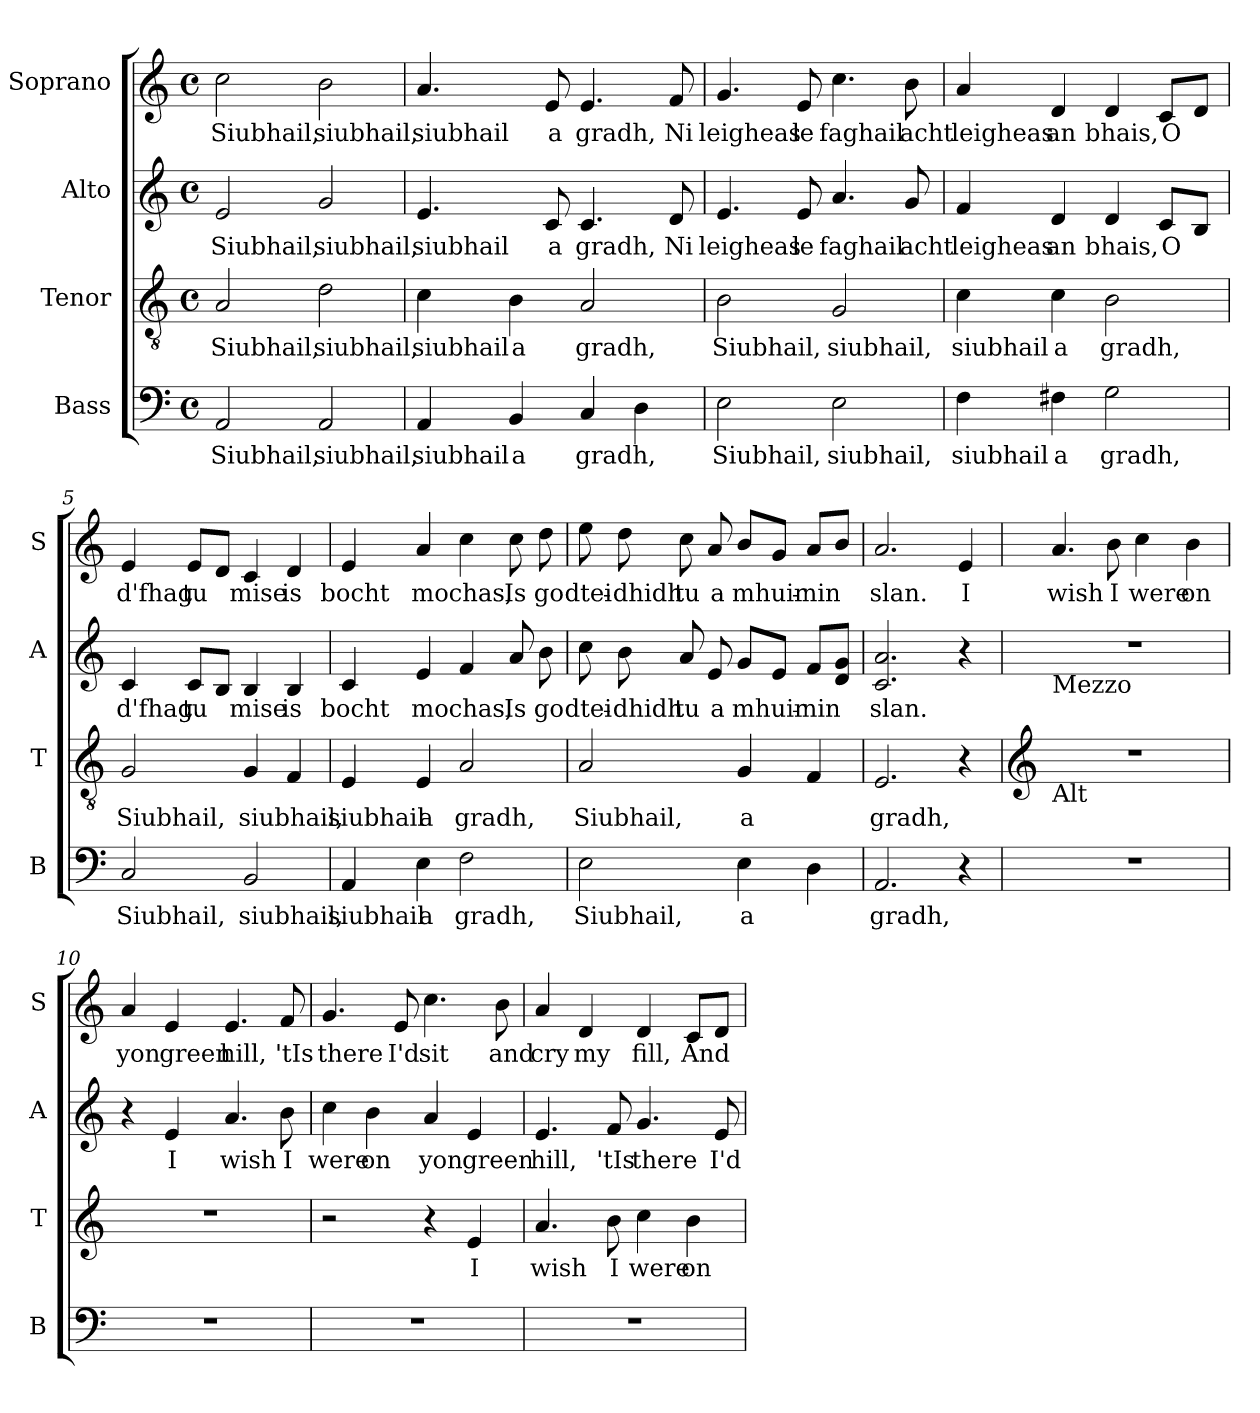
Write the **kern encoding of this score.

**kern	**text	**kern	**text	**kern	**text	**kern	**text
*part4	*part4	*part3	*part3	*part2	*part2	*part1	*part1
*staff4	*staff4	*staff3	*staff3	*staff2	*staff2	*staff1	*staff1
*I"Bass	*	*I"Tenor	*	*I"Alto	*	*I"Soprano	*
*I'B	*	*I'T	*	*I'A	*	*I'S	*
*clefF4	*	*clefGv2	*	*clefG2	*	*clefG2	*
*k[]	*	*k[]	*	*k[]	*	*k[]	*
*C:	*	*C:	*	*C:	*	*C:	*
*M4/4	*	*M4/4	*	*M4/4	*	*M4/4	*
*met(c)	*	*met(c)	*	*met(c)	*	*met(c)	*
=1	=1	=1	=1	=1	=1	=1	=1
!	!LO:LY:b	!	!LO:LY:b	!	!LO:LY:b	!	!LO:LY:b
2AA/	Siubhail,	2A/	Siubhail,	2e/	Siubhail,	2cc\	Siubhail,
!	!LO:LY:b	!	!LO:LY:b	!	!LO:LY:b	!	!LO:LY:b
2AA/	siubhail,	2d\	siubhail,	2g/	siubhail,	2b\	siubhail,
=2	=2	=2	=2	=2	=2	=2	=2
!	!LO:LY:b	!	!LO:LY:b	!	!LO:LY:b	!	!LO:LY:b
4AA/	siubhail	4c\	siubhail	4.e/	siubhail	4.a/	siubhail
!	!LO:LY:b	!	!LO:LY:b	!	!	!	!
4BB/	a	4B\	a	.	.	.	.
!	!	!	!	!	!LO:LY:b	!	!LO:LY:b
.	.	.	.	8c/	a	8e/	a
!	!LO:LY:b	!	!LO:LY:b	!	!LO:LY:b	!	!LO:LY:b
4C/	gradh,	2A/	gradh,	4.c/	gradh,	4.e/	gradh,
4D\	.	.	.	.	.	.	.
!	!	!	!	!	!LO:LY:b	!	!LO:LY:b
.	.	.	.	8d/	Ni	8f/	Ni
=3	=3	=3	=3	=3	=3	=3	=3
!	!LO:LY:b	!	!LO:LY:b	!	!LO:LY:b	!	!LO:LY:b
2E\	Siubhail,	2B\	Siubhail,	4.e/	leigheas	4.g/	leigheas
!	!	!	!	!	!LO:LY:b	!	!LO:LY:b
.	.	.	.	8e/	le	8e/	le
!	!LO:LY:b	!	!LO:LY:b	!	!LO:LY:b	!	!LO:LY:b
2E\	siubhail,	2G/	siubhail,	4.a/	faghail	4.cc\	faghail
!	!	!	!	!	!LO:LY:b	!	!LO:LY:b
.	.	.	.	8g/	acht	8b\	acht
=4	=4	=4	=4	=4	=4	=4	=4
!	!LO:LY:b	!	!LO:LY:b	!	!LO:LY:b	!	!LO:LY:b
4F\	siubhail	4c\	siubhail	4f/	leigheas	4a/	leigheas
!	!LO:LY:b	!	!LO:LY:b	!	!LO:LY:b	!	!LO:LY:b
4F#X\	a	4c\	a	4d/	an	4d/	an
!	!LO:LY:b	!	!LO:LY:b	!	!LO:LY:b	!	!LO:LY:b
2G\	gradh,	2B\	gradh,	4d/	bhais,	4d/	bhais,
!	!	!	!	!	!LO:LY:b	!	!LO:LY:b
.	.	.	.	8c/L	O	8c/L	O
.	.	.	.	8B/J	.	8d/J	.
!!LO:LB:g=z
=5	=5	=5	=5	=5	=5	=5	=5
!	!LO:LY:b	!	!LO:LY:b	!	!LO:LY:b	!	!LO:LY:b
2C/	Siubhail,	2G/	Siubhail,	4c/	d'fhag	4e/	d'fhag
!	!	!	!	!	!LO:LY:b	!	!LO:LY:b
.	.	.	.	8c/L	tu	8e/L	tu
.	.	.	.	8B/J	.	8d/J	.
!	!LO:LY:b	!	!LO:LY:b	!	!LO:LY:b	!	!LO:LY:b
2BB/	siubhail,	4G/	siubhail,	4B/	mise	4c/	mise
!	!	!	!	!	!LO:LY:b	!	!LO:LY:b
.	.	4F/	.	4B/	is	4d/	is
=6	=6	=6	=6	=6	=6	=6	=6
!	!LO:LY:b	!	!LO:LY:b	!	!LO:LY:b	!	!LO:LY:b
4AA/	siubhail	4E/	siubhail	4c/	bocht	4e/	bocht
!	!LO:LY:b	!	!LO:LY:b	!	!LO:LY:b	!	!LO:LY:b
4E\	a	4E/	a	4e/	mo	4a/	mo
!	!LO:LY:b	!	!LO:LY:b	!	!LO:LY:b	!	!LO:LY:b
2F\	gradh,	2A/	gradh,	4f/	chas,	4cc\	chas,
!	!	!	!	!	!LO:LY:b	!	!LO:LY:b
.	.	.	.	8a/	Is	8cc\	Is
!	!	!	!	!	!LO:LY:b	!	!LO:LY:b
.	.	.	.	8b\	go	8dd\	go
=7	=7	=7	=7	=7	=7	=7	=7
!	!LO:LY:b	!	!LO:LY:b	!	!LO:LY:b	!	!LO:LY:b
2E\	Siubhail,	2A/	Siubhail,	8cc\	dtei-	8ee\	dtei-
!	!	!	!	!	!LO:LY:b	!	!LO:LY:b
.	.	.	.	8b\	-dhidh	8dd\	-dhidh
!	!	!	!	!	!LO:LY:b	!	!LO:LY:b
.	.	.	.	8a/	tu	8cc\	tu
!	!	!	!	!	!LO:LY:b	!	!LO:LY:b
.	.	.	.	8e/	a	8a/	a
!	!LO:LY:b	!	!LO:LY:b	!	!LO:LY:b	!	!LO:LY:b
4E\	a	4G/	a	8g/L	mhuir-	8b/L	mhuir-
.	.	.	.	8e/J	.	8g/J	.
!	!	!	!	!	!LO:LY:b	!	!LO:LY:b
4D\	.	4F/	.	8f/L	-nin	8a/L	-nin
.	.	.	.	8d/ 8g/J	.	8b/J	.
=8	=8	=8	=8	=8	=8	=8	=8
!	!LO:LY:b	!	!LO:LY:b	!	!LO:LY:b	!	!LO:LY:b
2.AA/	gradh,	2.E/	gradh,	2.c/ 2.a/	slan.	2.a/	slan.
!	!	!	!	!	!	!	!LO:LY:b
4r	.	4r	.	4r	.	4e/	I
=9	=9	=9	=9	=9	=9	=9	=9
*	*	*clefG2	*	*	*	*	*
!	!	!	!	!LO:TX:b:t=Mezzo	!	!	!
!	!	!LO:TX:b:t=Alt	!	!	!	!	!
!	!	!	!	!	!	!	!LO:LY:b
1r	.	1r	.	1r	.	4.a/	wish
!	!	!	!	!	!	!	!LO:LY:b
.	.	.	.	.	.	8b\	I
!	!	!	!	!	!	!	!LO:LY:b
.	.	.	.	.	.	4cc\	were
!	!	!	!	!	!	!	!LO:LY:b
.	.	.	.	.	.	4b\	on
!!LO:LB:g=z
=10	=10	=10	=10	=10	=10	=10	=10
!	!	!	!	!	!	!	!LO:LY:b
1r	.	1r	.	4r	.	4a/	yon
!	!	!	!	!	!LO:LY:b	!	!LO:LY:b
.	.	.	.	4e/	I	4e/	green
!	!	!	!	!	!LO:LY:b	!	!LO:LY:b
.	.	.	.	4.a/	wish	4.e/	hill,
!	!	!	!	!	!LO:LY:b	!	!LO:LY:b
.	.	.	.	8b\	I	8f/	'tIs
=11	=11	=11	=11	=11	=11	=11	=11
!	!	!	!	!	!LO:LY:b	!	!LO:LY:b
1r	.	2r	.	4cc\	were	4.g/	there
!	!	!	!	!	!LO:LY:b	!	!
.	.	.	.	4b\	on	.	.
!	!	!	!	!	!	!	!LO:LY:b
.	.	.	.	.	.	8e/	I'd
!	!	!	!	!	!LO:LY:b	!	!LO:LY:b
.	.	4r	.	4a/	yon	4.cc\	sit
!	!	!	!LO:LY:b	!	!LO:LY:b	!	!
.	.	4e/	I	4e/	green	.	.
!	!	!	!	!	!	!	!LO:LY:b
.	.	.	.	.	.	8b\	and
=12	=12	=12	=12	=12	=12	=12	=12
!	!	!	!LO:LY:b	!	!LO:LY:b	!	!LO:LY:b
1r	.	4.a/	wish	4.e/	hill,	4a/	cry
!	!	!	!	!	!	!	!LO:LY:b
.	.	.	.	.	.	4d/	my
!	!	!	!LO:LY:b	!	!LO:LY:b	!	!
.	.	8b\	I	8f/	'tIs	.	.
!	!	!	!LO:LY:b	!	!LO:LY:b	!	!LO:LY:b
.	.	4cc\	were	4.g/	there	4d/	fill,
!	!	!	!LO:LY:b	!	!	!	!LO:LY:b
.	.	4b\	on	.	.	8c/L	And
!	!	!	!	!	!LO:LY:b	!	!
.	.	.	.	8e/	I'd	8d/J	.
=	=	=	=	=	=	=	=
*-	*-	*-	*-	*-	*-	*-	*-
